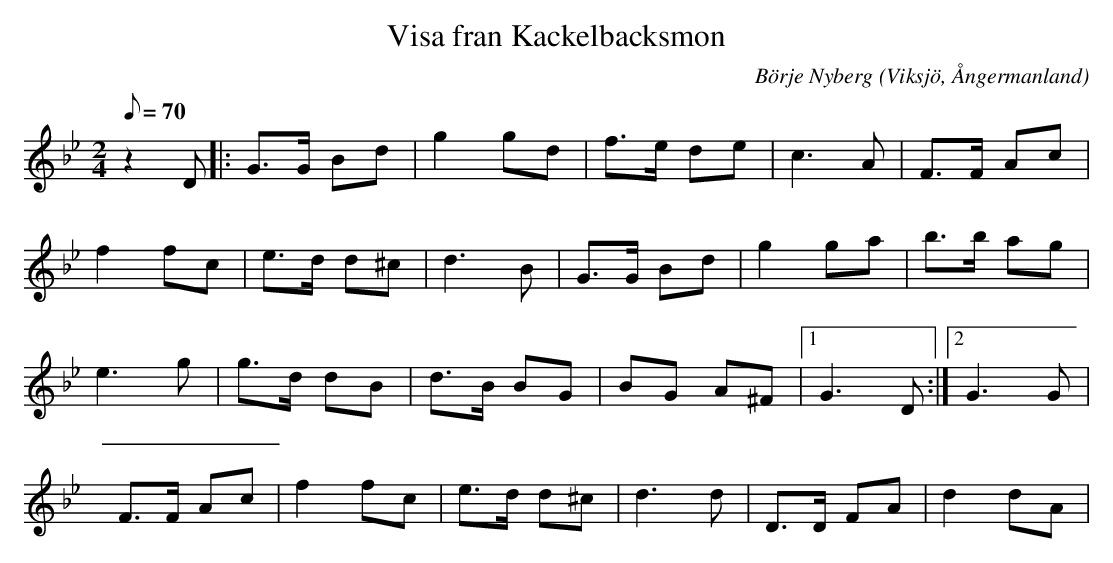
X:1
T:Visa fran Kackelbacksmon
C:Börje Nyberg
O:Viksjö, Ångermanland
M:2/4
L:1/8
Q:70
K:Gm
z2 D|: G>G Bd | g2 gd | f>e de | c2>A2 | F>F Ac |
f2 fc | e>d d^c | d2>B2 | G>G Bd |g2 ga | b>b ag |
e2> g2 | g>d dB |d>B BG |BG A^F |1 G2> D2 :|2 G2> G2 |
F>F Ac | f2 fc | e>d d^c | d2>d2 | D>D FA | d2 dA |
